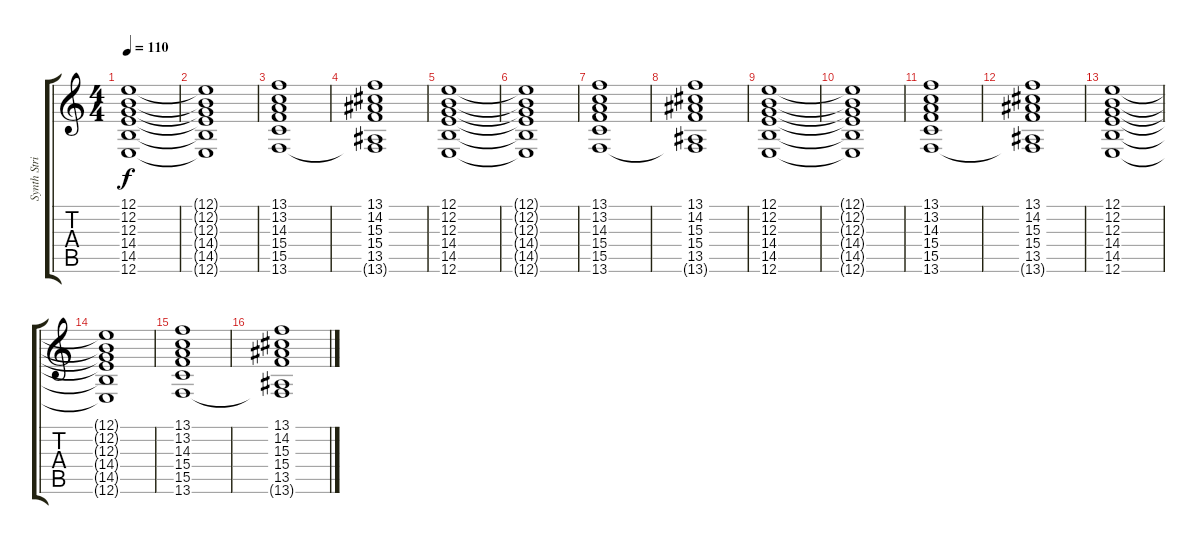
\track ("Synth Strings" "Synth Stri") {instrument synthstrings1}
\staff {score tabs}
\tuning (E4 B3 G3 D3 A2 E2) {hide}
\ts (4 4)
\tempo 110
\clef g2
\ks c
(12.1 12.2 12.3 14.4 14.5 12.6).1{dy f volume 9} |
(12.1{t} 12.2{t} 12.3{t} 14.4{t} 14.5{t} 12.6{t}).1 |
(13.1 13.2 14.3 15.4 15.5 13.6).1 |
(13.1 14.2 15.3 15.4 13.5 13.6{t}).1 |
(12.1 12.2 12.3 14.4 14.5 12.6).1 |
(12.1{t} 12.2{t} 12.3{t} 14.4{t} 14.5{t} 12.6{t}).1 |
(13.1 13.2 14.3 15.4 15.5 13.6).1 |
(13.1 14.2 15.3 15.4 13.5 13.6{t}).1 |
(12.1 12.2 12.3 14.4 14.5 12.6).1 |
(12.1{t} 12.2{t} 12.3{t} 14.4{t} 14.5{t} 12.6{t}).1 |
(13.1 13.2 14.3 15.4 15.5 13.6).1 |
(13.1 14.2 15.3 15.4 13.5 13.6{t}).1 |
(12.1 12.2 12.3 14.4 14.5 12.6).1 |
(12.1{t} 12.2{t} 12.3{t} 14.4{t} 14.5{t} 12.6{t}).1 |
(13.1 13.2 14.3 15.4 15.5 13.6).1 |
(13.1 14.2 15.3 15.4 13.5 13.6{t}).1
